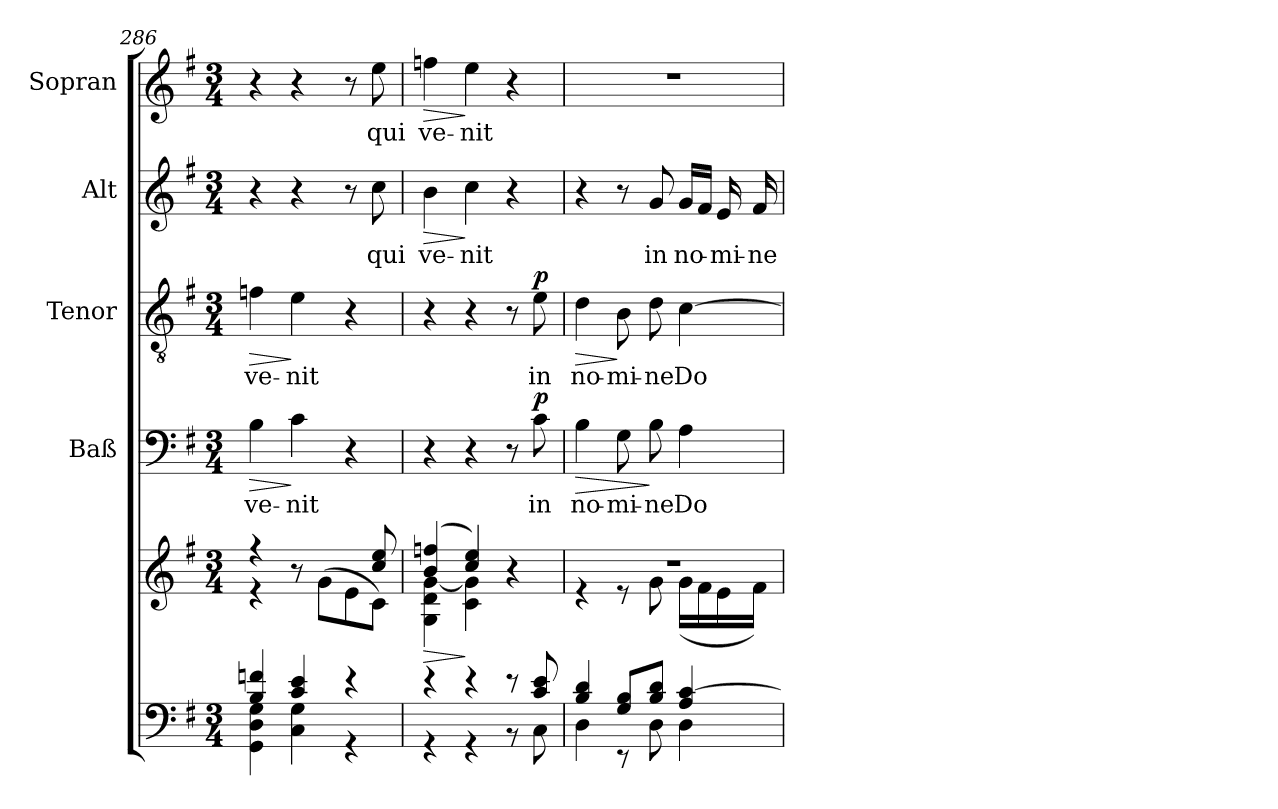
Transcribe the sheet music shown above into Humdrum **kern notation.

**kern	**kern	**dynam	**kern	**text	**dynam	**kern	**text	**dynam	**kern	**text	**dynam	**kern	**text	**dynam
*part5	*part5	*part5	*part4	*part4	*part4	*part3	*part3	*part3	*part2	*part2	*part2	*part1	*part1	*part1
*staff6	*staff5	*staff5/6	*staff4	*staff4	*staff4	*staff3	*staff3	*staff3	*staff2	*staff2	*staff2	*staff1	*staff1	*staff1
*	*	*	*I"Baß	*	*	*I"Tenor	*	*	*I"Alt	*	*	*I"Sopran	*	*
*	*	*	*I'Baß	*	*	*I'Ten	*	*	*I'Alt	*	*	*I'Sop	*	*
*clefF4	*clefG2	*	*clefF4	*	*	*clefGv2	*	*	*clefG2	*	*	*clefG2	*	*
*k[f#]	*k[f#]	*	*k[f#]	*	*	*k[f#]	*	*	*k[f#]	*	*	*k[f#]	*	*
*G:	*G:	*	*G:	*	*	*G:	*	*	*G:	*	*	*G:	*	*
*M3/4	*M3/4	*	*M3/4	*	*	*M3/4	*	*	*M3/4	*	*	*M3/4	*	*
=286	=286	=286	=286	=286	=286	=286	=286	=286	=286	=286	=286	=286	=286	=286
*^	*^	*	*	*	*	*	*	*	*	*	*	*	*	*
!	!	!	!	!	!	!LO:LY:b	!LO:HP:b	!	!LO:LY:b	!LO:HP:b	!	!	!	!	!	!
4B/ 4fn/	4GG\ 4D\ 4G\	4r	4r	.	4B\	ve-	>	4fn\	ve-	>	4r	.	.	4r	.	.
!	!	!	!	!	!	!LO:LY:b	!	!	!LO:LY:b	!	!	!	!	!	!	!
4c/ 4e/	4C\ 4G\	4ryy	8r	.	4c\	-nit	]	4e\	-nit	]	4r	.	.	4r	.	.
.	.	.	(>8g\L	.	.	.	.	.	.	.	.	.	.	.	.	.
4r	4r	8ryy	8e\	.	4r	.	.	4r	.	.	8r	.	.	8r	.	.
!	!	!	!	!	!	!	!	!	!	!	!	!LO:LY:b	!	!	!LO:LY:b	!
.	.	8cc/ 8ee/	8c\J)	.	.	.	.	.	.	.	8cc\	qui	.	8ee\	qui	.
=287	=287	=287	=287	=287	=287	=287	=287	=287	=287	=287	=287	=287	=287	=287	=287	=287
!	!	!	!	!LO:HP:b	!	!	!	!	!	!	!	!LO:LY:b	!LO:HP:b	!	!LO:LY:b	!LO:HP:b
4r	4r	(4b/ 4ffn/	4G\ 4d\ [<4g\	>	4r	.	.	4r	.	.	4b\	ve-	>	4ffn\	ve-	>
!	!	!	!	!	!	!	!	!	!	!	!	!LO:LY:b	!	!	!LO:LY:b	!
4r	4r	4cc/ 4ee/)	4c\ 4g\]	]	4r	.	.	4r	.	.	4cc\	-nit	]	4ee\	-nit	]
8r	8r	4r	4ryy	.	8r	.	.	8r	.	.	4r	.	.	4r	.	.
!	!	!	!	!	!	!LO:LY:b	!LO:DY:a	!	!LO:LY:b	!LO:DY:a	!	!	!	!	!	!
8c/ 8e/	8C\	.	.	.	8c\	in	p	8e\	in	p	.	.	.	.	.	.
=288	=288	=288	=288	=288	=288	=288	=288	=288	=288	=288	=288	=288	=288	=288	=288	=288
!	!	!LO:N:vis=1	!	!	!	!LO:LY:b	!LO:HP:b	!	!LO:LY:b	!LO:HP:b	!	!	!	!	!	!
4B/ 4d/	4D\	2.rdd	4r	.	4B\	no-	>	4d\	no-	>	4r	.	.	2.r	.	.
!	!	!	!	!	!	!LO:LY:b	!	!	!LO:LY:b	!	!	!	!	!	!	!
8G/ 8B/L	8rEE	.	8r	.	8G\	-mi-	.	8B\	-mi-	]	8r	.	.	.	.	.
!	!	!	!	!	!	!LO:LY:b	!	!	!LO:LY:b	!	!	!LO:LY:b	!	!	!	!
8B/ 8d/J	8D\	.	8g\	.	8B\	-ne	]	8d\	-ne	.	8g/	in	.	.	.	.
!	!	!	!	!	!	!LO:LY:b	!	!	!LO:LY:b	!	!	!LO:LY:b	!	!	!	!
4A/ [>4c/	4D\	.	(>16g\LL	.	4A\	Do-	.	[4c\	Do-	.	16g/LL	no-	.	.	.	.
.	.	.	16f#\	.	.	.	.	.	.	.	16f#/JJ	.	.	.	.	.
!	!	!	!	!	!	!	!	!	!	!	!	!LO:LY:b	!	!	!	!
.	.	.	16e\	.	.	.	.	.	.	.	16e/	-mi-	.	.	.	.
!	!	!	!	!	!	!	!	!	!	!	!	!LO:LY:b	!	!	!	!
.	.	.	16f#\JJ)	.	.	.	.	.	.	.	16f#/	-ne	.	.	.	.
*v	*v	*	*	*	*	*	*	*	*	*	*	*	*	*	*	*
*	*v	*v	*	*	*	*	*	*	*	*	*	*	*	*	*
=	=	=	=	=	=	=	=	=	=	=	=	=	=	=
*-	*-	*-	*-	*-	*-	*-	*-	*-	*-	*-	*-	*-	*-	*-
